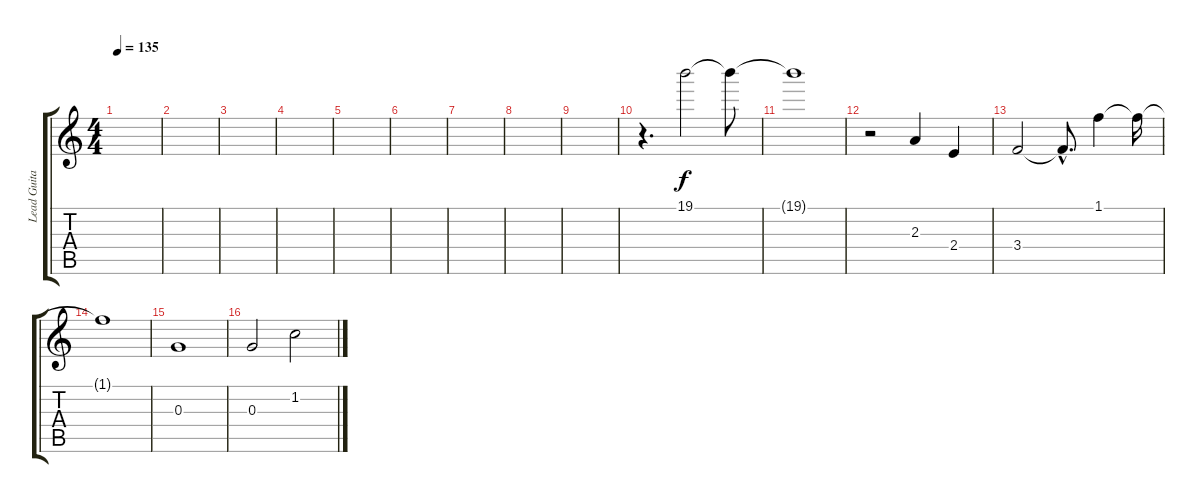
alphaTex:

\track ("Lead Guitar" "Lead Guita") {instrument overdrivenguitar}
\staff {score tabs}
\tuning (E4 B3 G3 D3 A2 E2) {hide}
\ts (4 4)
\tempo 135
\clef g2
\ks c
|
|
|
|
|
|
|
|
|
r.4{d} 19.1.2 19.1{t}.8 |
19.1{t}.1 |
r.2 2.3.4 2.4.4 |
3.4.2 3.4{hac t}.8{d} 1.1.4 1.1{t}.16 |
1.1{t}.1 |
0.3.1 |
0.3.2 1.2.2
